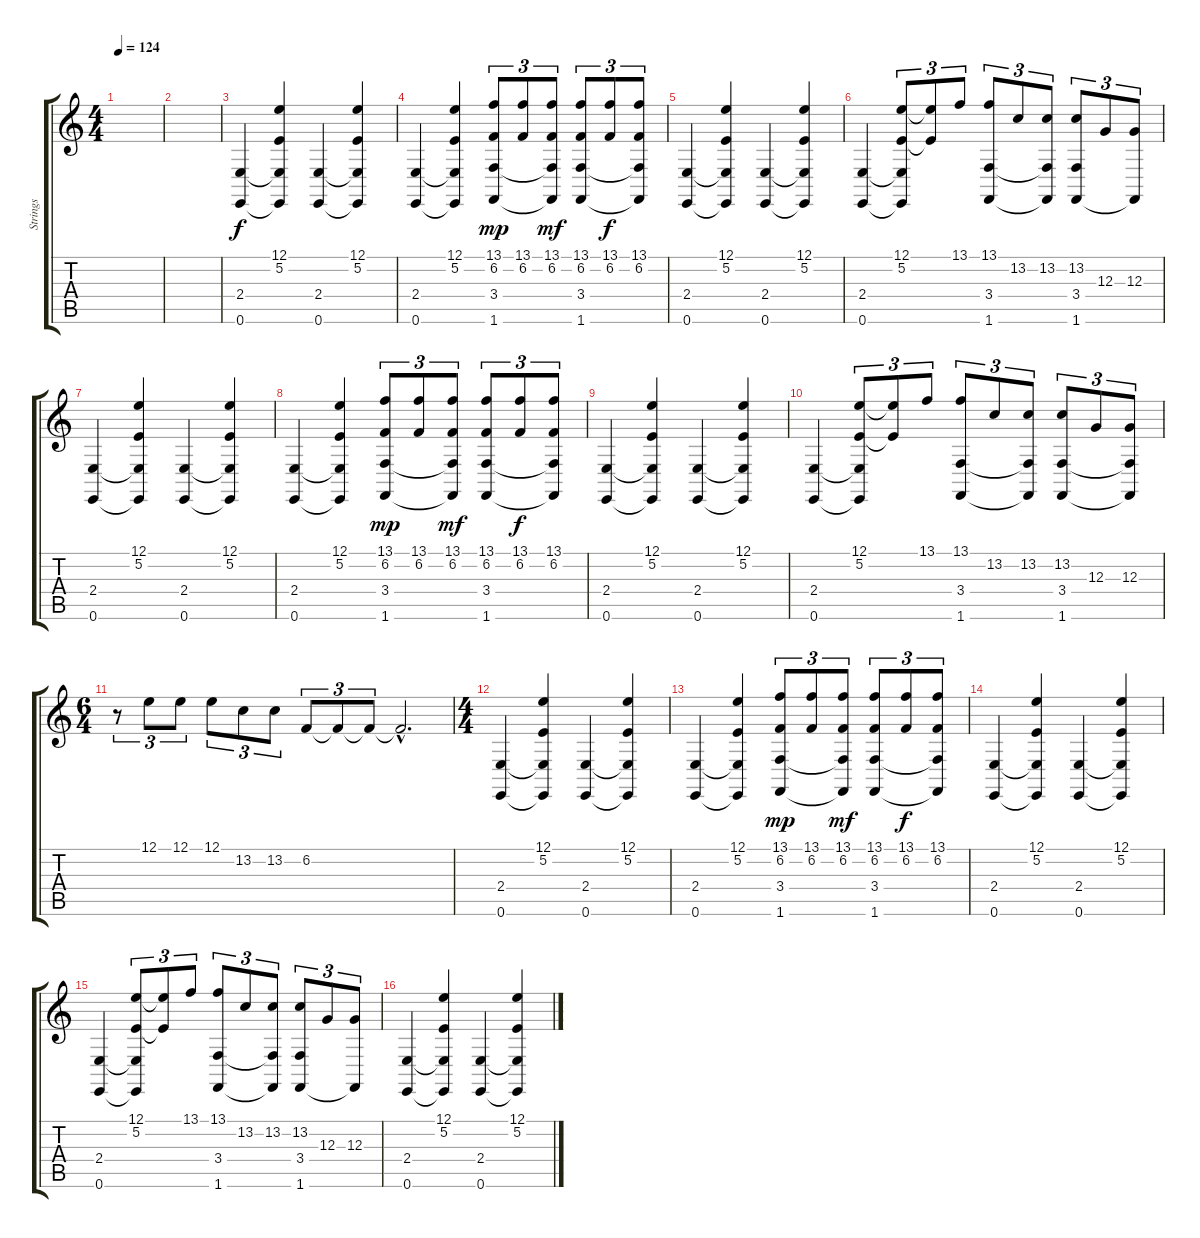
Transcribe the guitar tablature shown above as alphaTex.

\track ("Strings" "Strings") {instrument stringensemble1}
\staff {score tabs}
\tuning (E4 B3 G3 D3 A2 E2) {hide}
\ts (4 4)
\tempo 124
\clef g2
\ks c
|
|
(2.4 0.6).4 (12.1 5.2 2.4{t} 0.6{t}).4 (2.4 0.6).4 (12.1 5.2 2.4{t} 0.6{t}).4 |
(2.4 0.6).4 (12.1 5.2 2.4{t} 0.6{t}).4 (13.1 6.2 3.4 1.6).8{tu (3 2) dy mp} (13.1 6.2).8{tu (3 2)} (13.1 6.2 3.4{t} 1.6{t}).8{tu (3 2) dy mf} (13.1 6.2 3.4 1.6).8{tu (3 2)} (13.1 6.2).8{tu (3 2) dy f} (13.1 6.2 3.4{t} 1.6{t}).8{tu (3 2)} |
(2.4 0.6).4 (12.1 5.2 2.4{t} 0.6{t}).4 (2.4 0.6).4 (12.1 5.2 2.4{t} 0.6{t}).4 |
(2.4 0.6).4 (12.1 5.2 2.4{t} 0.6{t}).8{tu (3 2)} (12.1{t} 5.2{t}).8{tu (3 2)} 13.1.8{tu (3 2)} (13.1 3.4 1.6).8{tu (3 2)} 13.2.8{tu (3 2)} (13.2 3.4{t} 1.6{t}).8{tu (3 2)} (13.2 3.4 1.6).8{tu (3 2)} 12.3.8{tu (3 2)} (12.3 1.6{t}).8{tu (3 2)} |
(2.4 0.6).4 (12.1 5.2 2.4{t} 0.6{t}).4 (2.4 0.6).4 (12.1 5.2 2.4{t} 0.6{t}).4 |
(2.4 0.6).4 (12.1 5.2 2.4{t} 0.6{t}).4 (13.1 6.2 3.4 1.6).8{tu (3 2) dy mp} (13.1 6.2).8{tu (3 2)} (13.1 6.2 3.4{t} 1.6{t}).8{tu (3 2) dy mf} (13.1 6.2 3.4 1.6).8{tu (3 2)} (13.1 6.2).8{tu (3 2) dy f} (13.1 6.2 3.4{t} 1.6{t}).8{tu (3 2)} |
(2.4 0.6).4 (12.1 5.2 2.4{t} 0.6{t}).4 (2.4 0.6).4 (12.1 5.2 2.4{t} 0.6{t}).4 |
(2.4 0.6).4 (12.1 5.2 2.4{t} 0.6{t}).8{tu (3 2)} (12.1{t} 5.2{t}).8{tu (3 2)} 13.1.8{tu (3 2)} (13.1 3.4 1.6).8{tu (3 2)} 13.2.8{tu (3 2)} (13.2 3.4{t} 1.6{t}).8{tu (3 2)} (13.2 3.4 1.6).8{tu (3 2)} 12.3.8{tu (3 2)} (12.3 3.4{t} 1.6{t}).8{tu (3 2)} |
\ts (6 4)
r.8{tu (3 2)} 12.1.8{tu (3 2)} 12.1.8{tu (3 2)} 12.1.8{tu (3 2)} 13.2.8{tu (3 2)} 13.2.8{tu (3 2)} 6.2.8{tu (3 2)} 6.2{t}.8{tu (3 2)} 6.2{t}.8{tu (3 2)} 6.2{hac t}.2{d} |
\ts (4 4)
(2.4 0.6).4 (12.1 5.2 2.4{t} 0.6{t}).4 (2.4 0.6).4 (12.1 5.2 2.4{t} 0.6{t}).4 |
(2.4 0.6).4 (12.1 5.2 2.4{t} 0.6{t}).4 (13.1 6.2 3.4 1.6).8{tu (3 2) dy mp} (13.1 6.2).8{tu (3 2)} (13.1 6.2 3.4{t} 1.6{t}).8{tu (3 2) dy mf} (13.1 6.2 3.4 1.6).8{tu (3 2)} (13.1 6.2).8{tu (3 2) dy f} (13.1 6.2 3.4{t} 1.6{t}).8{tu (3 2)} |
(2.4 0.6).4 (12.1 5.2 2.4{t} 0.6{t}).4 (2.4 0.6).4 (12.1 5.2 2.4{t} 0.6{t}).4 |
(2.4 0.6).4 (12.1 5.2 2.4{t} 0.6{t}).8{tu (3 2)} (12.1{t} 5.2{t}).8{tu (3 2)} 13.1.8{tu (3 2)} (13.1 3.4 1.6).8{tu (3 2)} 13.2.8{tu (3 2)} (13.2 3.4{t} 1.6{t}).8{tu (3 2)} (13.2 3.4 1.6).8{tu (3 2)} 12.3.8{tu (3 2)} (12.3 1.6{t}).8{tu (3 2)} |
(2.4 0.6).4 (12.1 5.2 2.4{t} 0.6{t}).4 (2.4 0.6).4 (12.1 5.2 2.4{t} 0.6{t}).4
